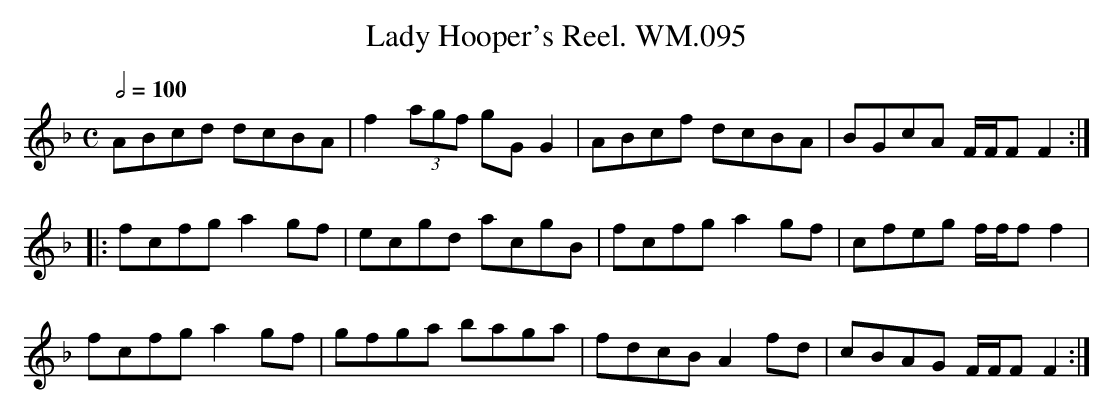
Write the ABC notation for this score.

X:1
T:Lady Hooper's Reel. WM.095
M:C
L:1/8
Q:1/2=100
K:FMaj
ABcd dcBA|f2(3agf gGG2|ABcf dcBA|BGcA F/F/FF2:|
|:fcfg a2gf|ecgd acgB|fcfga2gf|cfeg f/f/ff2|
fcfga2gf|gfga baga|fdcBA2fd|cBAG F/F/FF2:|
